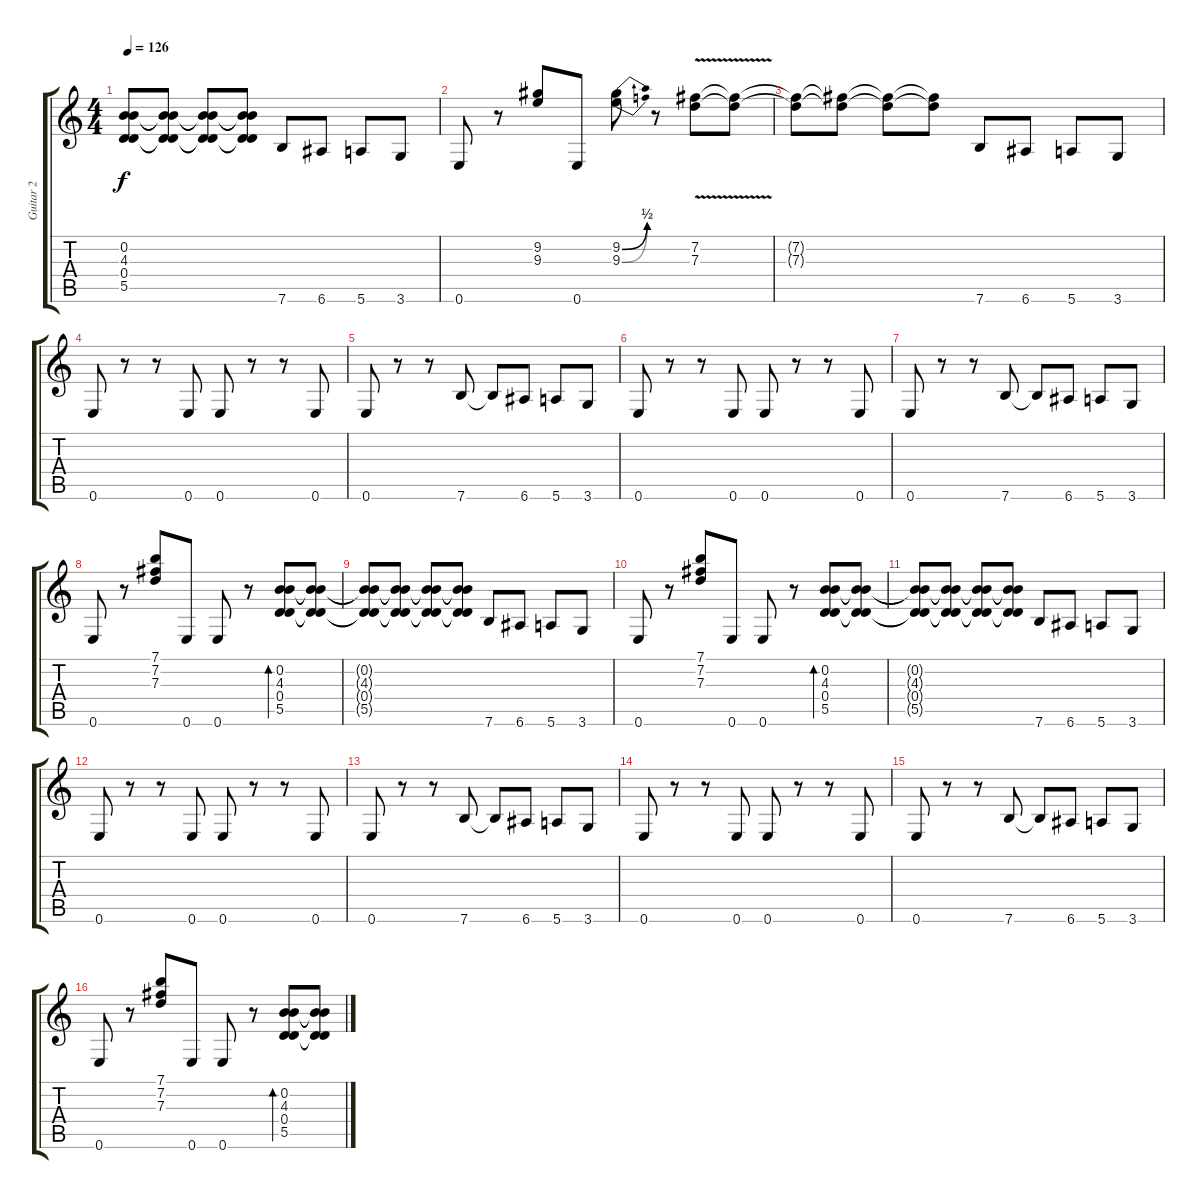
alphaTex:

\track ("Guitar 2" "Guitar 2") {instrument overdrivenguitar}
\staff {score tabs}
\tuning (E4 B3 G3 D3 A2 E2) {hide}
\ts (4 4)
\tempo 126
\clef g2
\ks c
(0.2{t} 4.3{t} 0.4{t} 5.5{t}).8{dy f} (0.2{t} 4.3{t} 0.4{t} 5.5{t}).8 (0.2{t} 4.3{t} 0.4{t} 5.5{t}).8 (0.2{t} 4.3{t} 0.4{t} 5.5{t}).8 7.6.8 6.6.8 5.6.8 3.6.8 |
0.6.8 r.8 (9.2 9.3).8 0.6.8 (9.2{be (bend 0 0 60 2)} 9.3{be (bend 0 0 60 3)}).8 r.8 (7.2{v} 7.3{v}).8 (7.2{t} 7.3{t}).8 |
(7.2{t} 7.3{t}).8 (7.2{t} 7.3{t}).8 (7.2{t} 7.3{t}).8 (7.2{t} 7.3{t}).8 7.6.8 6.6.8 5.6.8 3.6.8 |
0.6.8 r.8 r.8 0.6.8 0.6.8 r.8 r.8 0.6.8 |
0.6.8 r.8 r.8 7.6.8 7.6{t}.8 6.6.8 5.6.8 3.6.8 |
0.6.8 r.8 r.8 0.6.8 0.6.8 r.8 r.8 0.6.8 |
0.6.8 r.8 r.8 7.6.8 7.6{t}.8 6.6.8 5.6.8 3.6.8 |
0.6.8 r.8 (7.1 7.2 7.3).8 0.6.8 0.6.8 r.8 (0.2 4.3 0.4 5.5).8{bd 30} (0.2{t} 4.3{t} 0.4{t} 5.5{t}).8 |
(0.2{t} 4.3{t} 0.4{t} 5.5{t}).8 (0.2{t} 4.3{t} 0.4{t} 5.5{t}).8 (0.2{t} 4.3{t} 0.4{t} 5.5{t}).8 (0.2{t} 4.3{t} 0.4{t} 5.5{t}).8 7.6.8 6.6.8 5.6.8 3.6.8 |
0.6.8 r.8 (7.1 7.2 7.3).8 0.6.8 0.6.8 r.8 (0.2 4.3 0.4 5.5).8{bd 30} (0.2{t} 4.3{t} 0.4{t} 5.5{t}).8 |
(0.2{t} 4.3{t} 0.4{t} 5.5{t}).8 (0.2{t} 4.3{t} 0.4{t} 5.5{t}).8 (0.2{t} 4.3{t} 0.4{t} 5.5{t}).8 (0.2{t} 4.3{t} 0.4{t} 5.5{t}).8 7.6.8 6.6.8 5.6.8 3.6.8 |
0.6.8{volume 9} r.8 r.8 0.6.8 0.6.8 r.8 r.8 0.6.8 |
0.6.8 r.8 r.8 7.6.8 7.6{t}.8 6.6.8 5.6.8 3.6.8 |
0.6.8{volume 5} r.8 r.8 0.6.8 0.6.8 r.8 r.8 0.6.8 |
0.6.8 r.8 r.8 7.6.8 7.6{t}.8 6.6.8 5.6.8 3.6.8 |
0.6.8{volume 0} r.8 (7.1 7.2 7.3).8 0.6.8 0.6.8 r.8 (0.2 4.3 0.4 5.5).8{bd 30} (0.2{t} 4.3{t} 0.4{t} 5.5{t}).8
